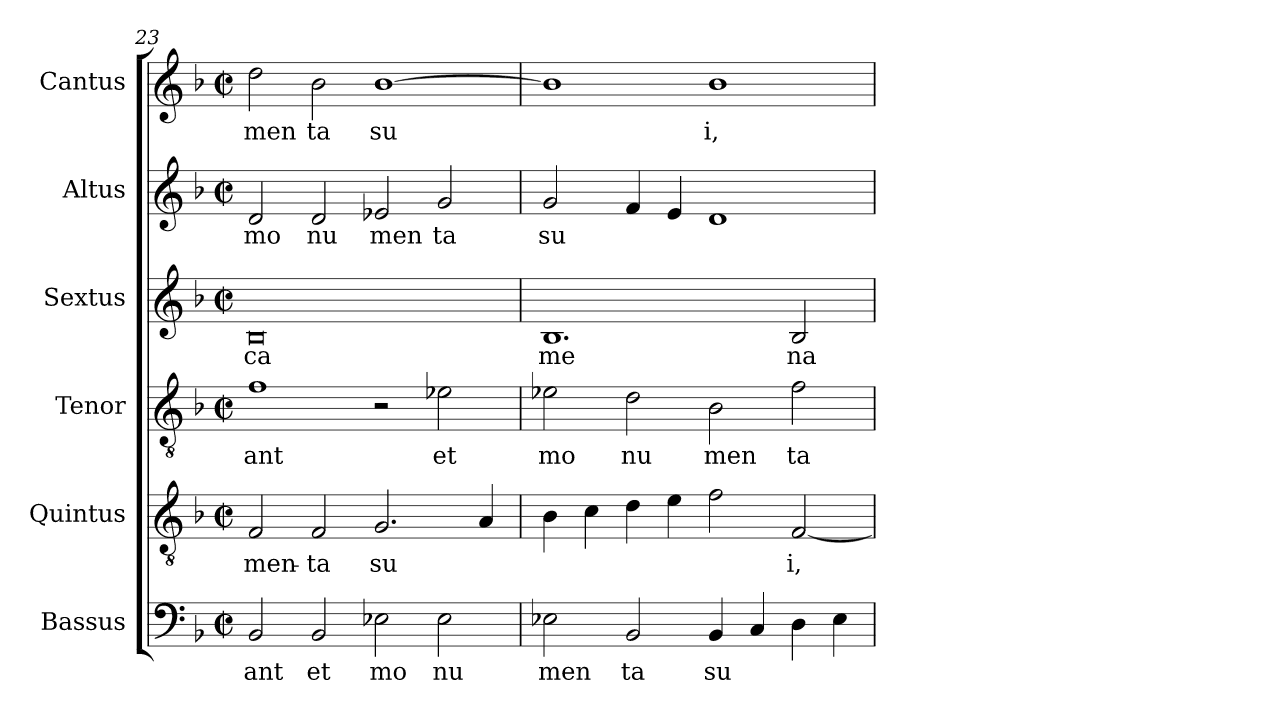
**kern	**text	**kern	**text	**kern	**text	**kern	**text	**kern	**text	**kern	**text
*part6	*part6	*part5	*part5	*part4	*part4	*part3	*part3	*part2	*part2	*part1	*part1
*staff6	*staff6	*staff5	*staff5	*staff4	*staff4	*staff3	*staff3	*staff2	*staff2	*staff1	*staff1
*I"Bassus	*	*I"Quintus	*	*I"Tenor	*	*I"Sextus	*	*I"Altus	*	*I"Cantus	*
*clefF4	*	*clefGv2	*	*clefGv2	*	*clefG2	*	*clefG2	*	*clefG2	*
*k[b-]	*	*k[b-]	*	*k[b-]	*	*k[b-]	*	*k[b-]	*	*k[b-]	*
*F:	*	*F:	*	*F:	*	*F:	*	*F:	*	*F:	*
*M2/2	*	*M2/2	*	*M2/2	*	*M2/2	*	*M2/2	*	*M2/2	*
*met(c|)	*	*met(c|)	*	*met(c|)	*	*met(c|)	*	*met(c|)	*	*met(c|)	*
=23	=23	=23	=23	=23	=23	=23	=23	=23	=23	=23	=23
!	!LO:LY:b:cj	!	!LO:LY:b:cj	!	!LO:LY:b:cj	!	!LO:LY:b:cj	!	!LO:LY:b:cj	!	!LO:LY:b:cj
2BB-/	ant	2F/	-men-	1f	ant	0B-	ca	2d/	mo	2dd\	men
!	!LO:LY:b:cj	!	!LO:LY:b:cj	!	!	!	!	!	!LO:LY:b:cj	!	!LO:LY:b:cj
2BB-/	et	2F/	-ta	.	.	.	.	2d/	nu	2b-\	ta
!	!LO:LY:b:cj	!	!LO:LY:b:cj	!	!	!	!	!	!LO:LY:b:cj	!	!LO:LY:b:cj
2E-\	mo	2.G/	su-	2r	.	.	.	2e-X/	men	[>1b-	su
!	!LO:LY:b:cj	!	!	!	!LO:LY:b:cj	!	!	!	!LO:LY:b:cj	!	!
2E-\	nu	.	.	2e-X\	et	.	.	2g/	ta	.	.
!	!	!	!LO:LY:b:cj	!	!	!	!	!	!	!	!
.	.	4A/	--	.	.	.	.	.	.	.	.
=24	=24	=24	=24	=24	=24	=24	=24	=24	=24	=24	=24
!	!LO:LY:b:cj	!	!LO:LY:b:cj	!	!LO:LY:b:cj	!	!LO:LY:b:cj	!	!LO:LY:b:cj	!	!LO:LY:b:cj
2E-\	men	4B-\	--	2e-X\	mo	1.B-	me	2g/	su	1b-]	.
!	!	!	!LO:LY:b:cj	!	!	!	!	!	!	!	!
.	.	4c\	--	.	.	.	.	.	.	.	.
!	!LO:LY:b:cj	!	!LO:LY:b:cj	!	!LO:LY:b:cj	!	!	!	!LO:LY:b:cj	!	!
2BB-/	ta	4d\	--	2d\	nu	.	.	4f/	.	.	.
!	!	!	!LO:LY:b:cj	!	!	!	!	!	!LO:LY:b:cj	!	!
.	.	4e\	--	.	.	.	.	4e/	.	.	.
!	!LO:LY:b:cj	!	!LO:LY:b:cj	!	!LO:LY:b:cj	!	!	!	!LO:LY:b:cj	!	!LO:LY:b:cj
4BB-/	su	2f\	--	2B-\	men	.	.	1d	.	1b-	i,
!	!LO:LY:b:cj	!	!	!	!	!	!	!	!	!	!
4C/	.	.	.	.	.	.	.	.	.	.	.
!	!LO:LY:b:cj	!	!LO:LY:b:cj	!	!LO:LY:b:cj	!	!LO:LY:b:cj	!	!	!	!
4D\	.	[<2F/	-i,	2f\	ta	2B-/	na	.	.	.	.
!	!LO:LY:b:cj	!	!	!	!	!	!	!	!	!	!
4E-\	.	.	.	.	.	.	.	.	.	.	.
=	=	=	=	=	=	=	=	=	=	=	=
*-	*-	*-	*-	*-	*-	*-	*-	*-	*-	*-	*-
